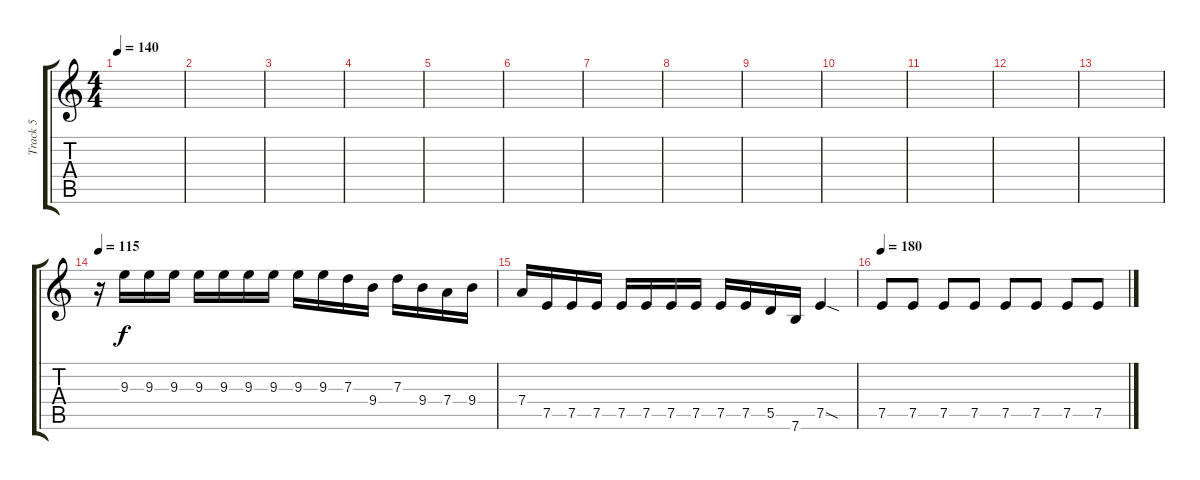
\track ("Track 5" "Track 5") {instrument acousticbass}
\staff {score tabs}
\tuning (E4 B3 G3 D3 A2 E2) {hide}
\ts (4 4)
\tempo 140
\clef g2
\ks c
|
|
|
|
|
|
|
|
|
|
|
|
|
\tempo 115
r.16 9.3.16 9.3.16 9.3.16 9.3.16 9.3.16 9.3.16 9.3.16 9.3.16 9.3.16 7.3.16 9.4.16 7.3.16 9.4.16 7.4.16 9.4.16 |
7.4.16 7.5.16 7.5.16 7.5.16 7.5.16 7.5.16 7.5.16 7.5.16 7.5.16 7.5.16 5.5.16 7.6.16 7.5{sod}.4 |
\tempo 180
7.5.8 7.5.8 7.5.8 7.5.8 7.5.8 7.5.8 7.5.8 7.5.8
